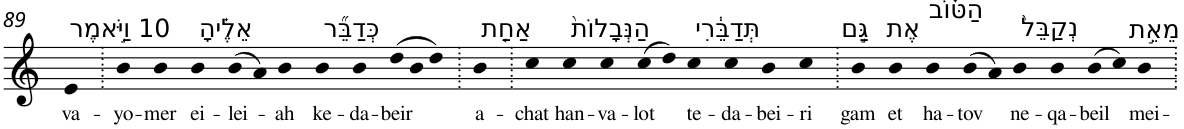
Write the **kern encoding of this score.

**kern	**text
*part1	*part1
*staff1	*staff1
*I"Piano	*
*I'Pno	*
!!LO:PB:g=z
*clefG2	*
*k[]	*
=89	=89
!LO:TX:a:t=10 וַיֹּ֣אמֶר	!
!	!LO:LY:b
4e	va-
=90.	=90.
!	!LO:LY:b
4b	-yo-
!	!LO:LY:b
4b	-mer
!LO:TX:a:t=אֵלֶ֗יהָ	!
!	!LO:LY:b
4b	ei-
!	!LO:LY:b
(8b	-lei-
8a)	.
!	!LO:LY:b
4b	-ah
!LO:TX:a:t=כְּדַבֵּ֞ר	!
!	!LO:LY:b
4b	ke-
!	!LO:LY:b
4b	-da-
*Xtuplet	*
!	!LO:LY:b
(12dd	-beir
12b	.
12dd)	.
=91.	=91.
!LO:TX:a:t=אַחַ֤ת	!
!	!LO:LY:b
4b	a-
=92.	=92.
!	!LO:LY:b
4cc	-chat
!LO:TX:a:t=הַנְּבָלוֹת֙	!
!	!LO:LY:b
4cc	han-
!	!LO:LY:b
4cc	-va-
!	!LO:LY:b
(8cc	-lot
8dd)	.
!LO:TX:a:t=תְּדַבֵּ֔רִי	!
!	!LO:LY:b
4cc	te-
!	!LO:LY:b
4cc	-da-
!	!LO:LY:b
4b	-bei-
!	!LO:LY:b
4cc	-ri
=93.	=93.
!LO:TX:a:t=גַּ֣ם	!
!	!LO:LY:b
4b	gam
!LO:TX:a:t=אֶת	!
!	!LO:LY:b
4b	et
!LO:TX:a:t=הַטּ֗וֹב	!
!	!LO:LY:b
4b	ha-
!	!LO:LY:b
(8b	-tov
8a)	.
!LO:TX:a:t=נְקַבֵּל֙	!
!	!LO:LY:b
4b	ne-
!	!LO:LY:b
4b	-qa-
!	!LO:LY:b
(8b	-beil
8cc)	.
!LO:TX:a:t=מֵאֵ֣ת	!
!	!LO:LY:b
4b	mei-
=.	=.
*-	*-
